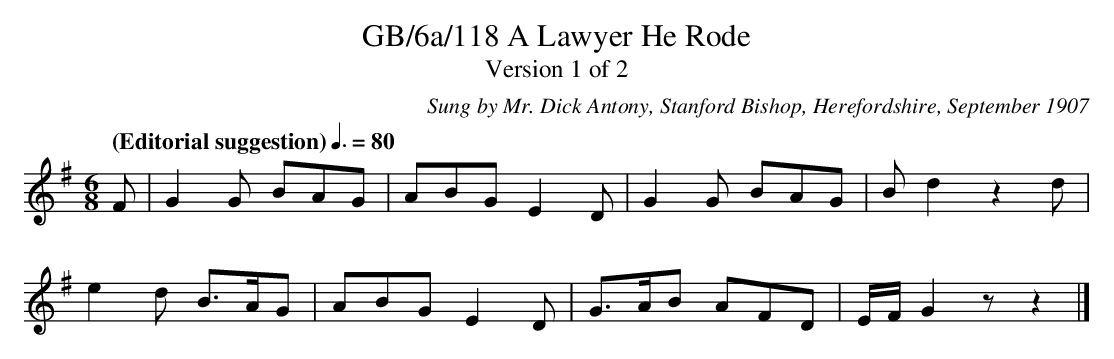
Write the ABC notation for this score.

X:1
T:GB/6a/118 A Lawyer He Rode
T:Version 1 of 2
C:Sung by Mr. Dick Antony, Stanford Bishop, Herefordshire, September 1907
M:6/8
L:1/8
Q:"(Editorial suggestion)" 3/8=80
K:G
F | G2 G BAG | ABG E2 D | G2 G BAG | B d2 z2 d |
e2 d B>AG | ABG E2 D | G>AB AFD | E/F/ G2 z z2 |]
